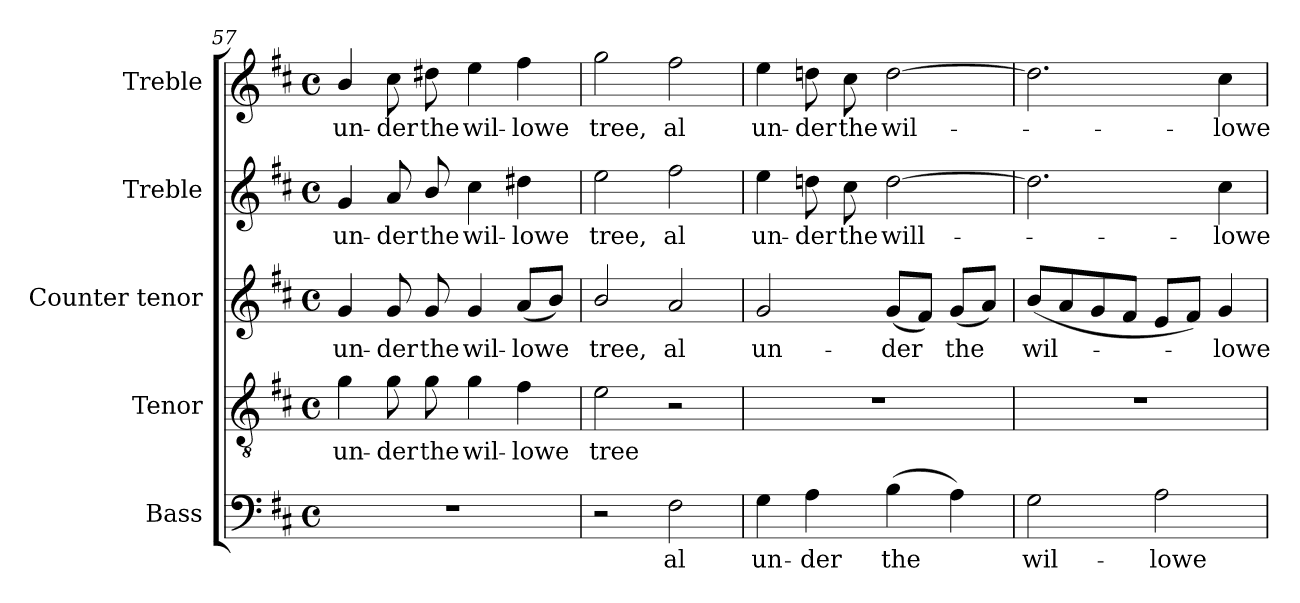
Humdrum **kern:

**kern	**text	**kern	**text	**kern	**text	**kern	**text	**kern	**text
*part5	*part5	*part4	*part4	*part3	*part3	*part2	*part2	*part1	*part1
*staff5	*staff5	*staff4	*staff4	*staff3	*staff3	*staff2	*staff2	*staff1	*staff1
*I"Bass	*	*I"Tenor	*	*I"Counter tenor	*	*I"Treble	*	*I"Treble	*
*I'B.	*	*I'T.	*	*	*	*	*	*	*
*clefF4	*	*clefGv2	*	*clefG2	*	*clefG2	*	*clefG2	*
*	*	*ITrd7c12	*	*	*	*	*	*	*
*k[f#c#]	*	*k[f#c#]	*	*k[f#c#]	*	*k[f#c#]	*	*k[f#c#]	*
*D:	*	*D:	*	*D:	*	*D:	*	*D:	*
*M4/4	*	*M4/4	*	*M4/4	*	*M4/4	*	*M4/4	*
*met(c)	*	*met(c)	*	*met(c)	*	*met(c)	*	*met(c)	*
=57	=57	=57	=57	=57	=57	=57	=57	=57	=57
!	!	!	!LO:LY:b:color=#000000	!	!	!	!	!	!
!	!	!	!	!	!LO:LY:b:color=#000000	!	!	!	!
!	!	!	!	!	!	!	!LO:LY:b:color=#000000	!	!
!	!	!	!	!	!	!	!	!	!LO:LY:b:color=#000000
1r	.	4Gi\	un-	4gi/	un-	4gi/	un-	4bi/	un-
!	!	!	!LO:LY:b:color=#000000	!	!	!	!	!	!
!	!	!	!	!	!LO:LY:b:color=#000000	!	!	!	!
!	!	!	!	!	!	!	!LO:LY:b:color=#000000	!	!
!	!	!	!	!	!	!	!	!	!LO:LY:b:color=#000000
.	.	8Gi\	-der	8gi/	-der	8ai/	-der	8cc#i\	-der
!	!	!	!LO:LY:b:color=#000000	!	!	!	!	!	!
!	!	!	!	!	!LO:LY:b:color=#000000	!	!	!	!
!	!	!	!	!	!	!	!LO:LY:b:color=#000000	!	!
!	!	!	!	!	!	!	!	!	!LO:LY:b:color=#000000
.	.	8Gi\	the	8gi/	the	8bi/	the	8dd#Xi\	the
!	!	!	!LO:LY:b:color=#000000	!	!	!	!	!	!
!	!	!	!	!	!LO:LY:b:color=#000000	!	!	!	!
!	!	!	!	!	!	!	!LO:LY:b:color=#000000	!	!
!	!	!	!	!	!	!	!	!	!LO:LY:b:color=#000000
.	.	4Gi\	wil-	4gi/	wil-	4cc#i\	wil-	4eei\	wil-
!	!	!	!LO:LY:b:color=#000000	!	!	!	!	!	!
!	!	!	!	!	!LO:LY:b:color=#000000	!	!	!	!
!	!	!	!	!	!	!	!LO:LY:b:color=#000000	!	!
!	!	!	!	!	!	!	!	!	!LO:LY:b:color=#000000
.	.	4F#i\	-lowe	(8ai/L	-lowe	4dd#Xi\	-lowe	4ff#i\	-lowe
.	.	.	.	8bi/J)	.	.	.	.	.
=58	=58	=58	=58	=58	=58	=58	=58	=58	=58
!	!	!	!LO:LY:b:color=#000000	!	!	!	!	!	!
!	!	!	!	!	!LO:LY:b:color=#000000	!	!	!	!
!	!	!	!	!	!	!	!LO:LY:b:color=#000000	!	!
!	!	!	!	!	!	!	!	!	!LO:LY:b:color=#000000
2r	.	2Ei\	tree	2bi/	tree,	2eei\	tree,	2ggi\	tree,
!	!LO:LY:b:color=#000000	!	!	!	!	!	!	!	!
!	!	!	!	!	!LO:LY:b:color=#000000	!	!	!	!
!	!	!	!	!	!	!	!LO:LY:b:color=#000000	!	!
!	!	!	!	!	!	!	!	!	!LO:LY:b:color=#000000
2F#i\	al	2r	.	2ai/	al	2ff#i\	al	2ff#i\	al
!!LO:LB:g=z
=59	=59	=59	=59	=59	=59	=59	=59	=59	=59
!	!LO:LY:b:color=#000000	!	!	!	!	!	!	!	!
!	!	!	!	!	!LO:LY:b:color=#000000	!	!	!	!
!	!	!	!	!	!	!	!LO:LY:b:color=#000000	!	!
!	!	!	!	!	!	!	!	!	!LO:LY:b:color=#000000
4Gi\	un-	1r	.	2gi/	un-	4eei\	un-	4eei\	un-
!	!LO:LY:b:color=#000000	!	!	!	!	!	!	!	!
!	!	!	!	!	!	!	!LO:LY:b:color=#000000	!	!
!	!	!	!	!	!	!	!	!	!LO:LY:b:color=#000000
4Ai\	-der	.	.	.	.	8ddni\	-der	8ddni\	-der
!	!	!	!	!	!	!	!LO:LY:b:color=#000000	!	!
!	!	!	!	!	!	!	!	!	!LO:LY:b:color=#000000
.	.	.	.	.	.	8cc#i\	the	8cc#i\	the
!	!LO:LY:b:color=#000000	!	!	!	!	!	!	!	!
!	!	!	!	!	!LO:LY:b:color=#000000	!	!	!	!
!	!	!	!	!	!	!	!LO:LY:b:color=#000000	!	!
!	!	!	!	!	!	!	!	!	!LO:LY:b:color=#000000
(4Bi\	the	.	.	(8gi/L	-der	[2ddi\	will-	[2ddi\	wil-
.	.	.	.	8f#i/J)	.	.	.	.	.
!	!	!	!	!	!LO:LY:b:color=#000000	!	!	!	!
4Ai\)	.	.	.	(8gi/L	the	.	.	.	.
.	.	.	.	8ai/J)	.	.	.	.	.
=60	=60	=60	=60	=60	=60	=60	=60	=60	=60
!	!LO:LY:b:color=#000000	!	!	!	!	!	!	!	!
!	!	!	!	!	!LO:LY:b:color=#000000	!	!	!	!
2Gi\	wil-	1r	.	(8bi/L	wil-	2.ddi\]	.	2.ddi\]	.
.	.	.	.	8ai/	.	.	.	.	.
.	.	.	.	8gi/	.	.	.	.	.
.	.	.	.	8f#i/J	.	.	.	.	.
!	!LO:LY:b:color=#000000	!	!	!	!	!	!	!	!
2Ai\	-lowe	.	.	8ei/L	.	.	.	.	.
.	.	.	.	8f#i/J)	.	.	.	.	.
!	!	!	!	!	!LO:LY:b:color=#000000	!	!	!	!
!	!	!	!	!	!	!	!LO:LY:b:color=#000000	!	!
!	!	!	!	!	!	!	!	!	!LO:LY:b:color=#000000
.	.	.	.	4gi/	-lowe	4cc#i\	-lowe	4cc#i\	-lowe
=	=	=	=	=	=	=	=	=	=
*-	*-	*-	*-	*-	*-	*-	*-	*-	*-
